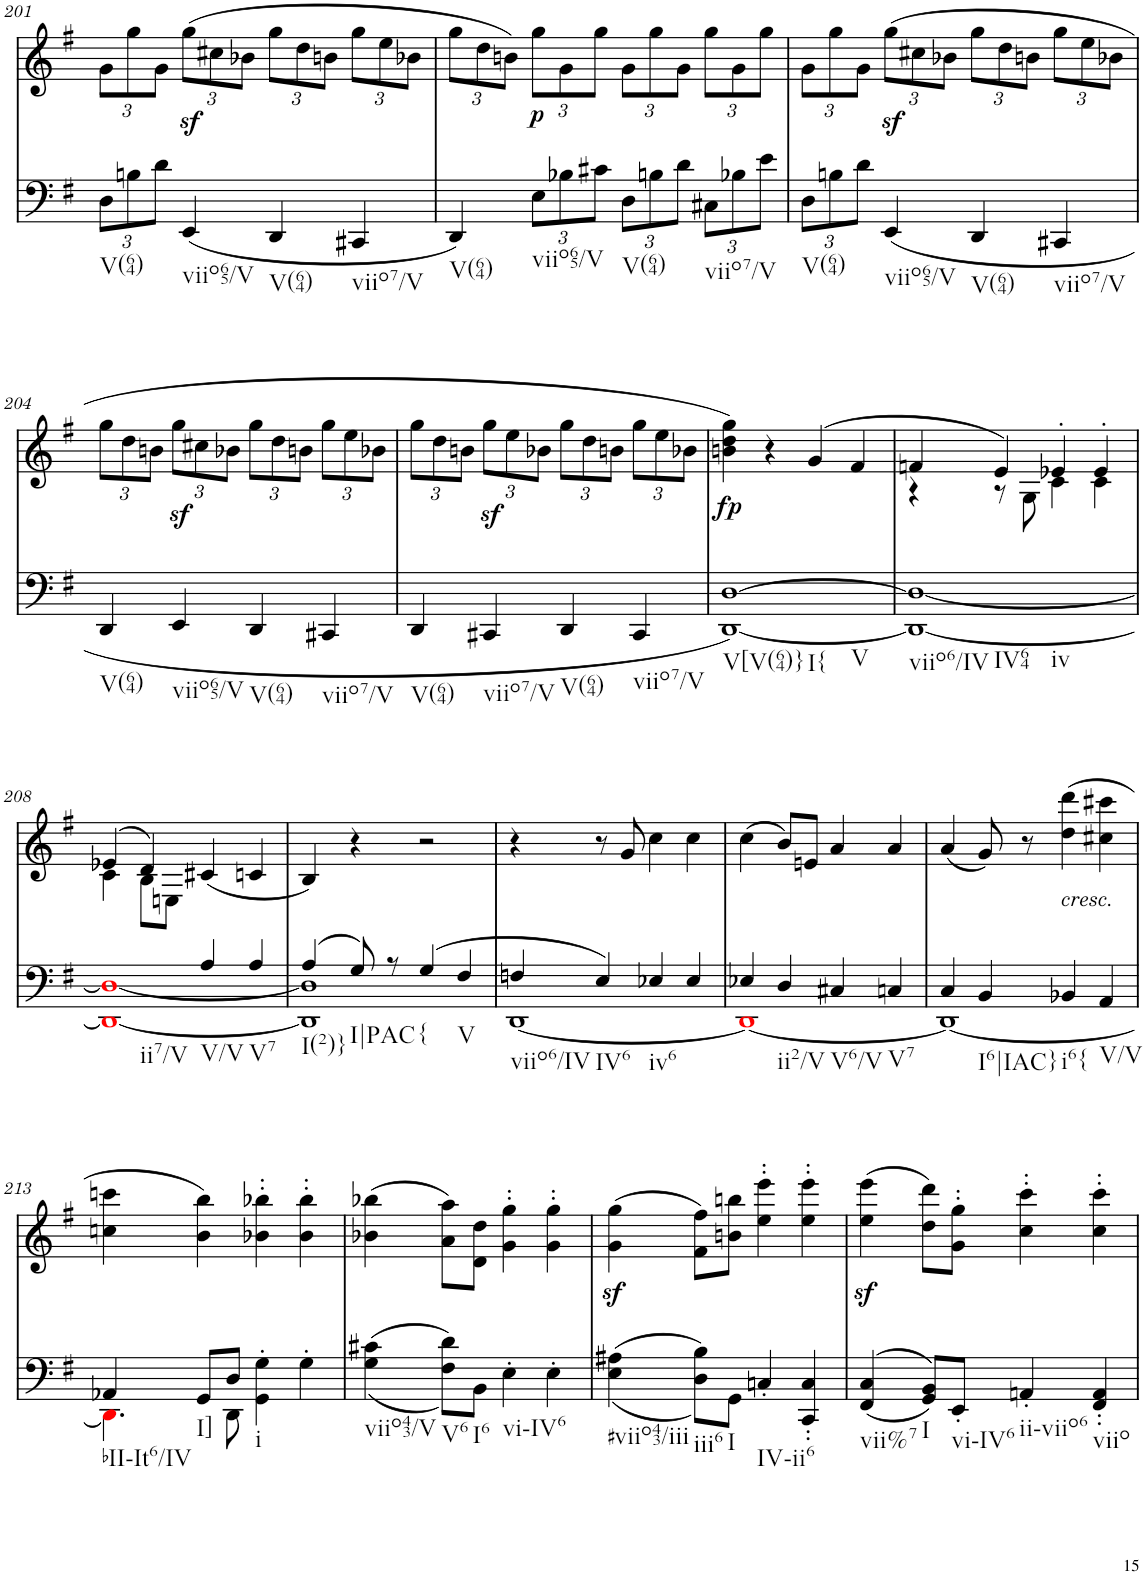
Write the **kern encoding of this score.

**kern	**kern	**text	**dynam
*part2	*part1	*part1	*part1
*staff2	*staff1	*staff1	*staff1
*I"piano	*I"piano	*	*
*I'Pno	*I'Pno	*	*
!!LO:PB:g=z
*clefF4	*clefF4	*	*
*k[f#]	*k[f#]	*	*
*G:	*G:	*	*
*M2/2	*M2/2	*	*
*met(c|)	*met(c|)	*	*
*Xbrackettup	*Xbrackettup	*	*
=201	=201	=201	=201
!LO:TX:b:t=V(64)	!	!	!
12D\L	12g\L	.	.
12Bn\	12gg\	.	.
12d\J	12g\J	.	.
!LO:TX:b:t=viio65/V	!	!	!
(4EE/	(12ggz<\L	.	.
.	12cc#X\	.	.
.	12b-X\J	.	.
!LO:TX:b:t=V(64)	!	!	!
4DD/	12gg\L	.	.
.	12dd\	.	.
.	12bn\J	.	.
!LO:TX:b:t=viio7/V	!	!	!
4CC#X/	12gg\L	.	.
.	12ee\	.	.
.	12b-X\J	.	.
=202	=202	=202	=202
!LO:TX:b:t=V(64)	!	!	!
4DD/)	12gg\L	.	.
.	12dd\	.	.
.	12bn\J)	.	.
!LO:TX:b:t=viio65/V	!	!	!
!	!	!LO:LY:b	!LO:DY:b
12E\L	12gg\L	p	p
12B-X\	12g\	.	.
12c#X\J	12gg\J	.	.
!LO:TX:b:t=V(64)	!	!	!
12D\L	12g\L	.	.
12Bn\	12gg\	.	.
12d\J	12g\J	.	.
!LO:TX:b:t=viio7/V	!	!	!
12C#X\L	12gg\L	.	.
12B-X\	12g\	.	.
12e\J	12gg\J	.	.
=203	=203	=203	=203
!LO:TX:b:t=V(64)	!	!	!
12D\L	12g\L	.	.
12Bn\	12gg\	.	.
12d\J	12g\J	.	.
!LO:TX:b:t=viio65/V	!	!	!
(<4EE/	(12ggz<\L	.	.
.	12cc#X\	.	.
.	12b-X\J	.	.
!LO:TX:b:t=V(64)	!	!	!
4DD/	12gg\L	.	.
.	12dd\	.	.
.	12bn\J	.	.
!LO:TX:b:t=viio7/V	!	!	!
4CC#X/	12gg\L	.	.
.	12ee\	.	.
.	12b-X\J	.	.
!!LO:LB:g=z
=204	=204	=204	=204
!LO:TX:b:t=V(64)	!	!	!
4DD/	12gg\L	.	.
.	12dd\	.	.
.	12bn\J	.	.
!LO:TX:b:t=viio65/V	!	!	!
4EE/	12ggz<\L	.	.
.	12cc#X\	.	.
.	12b-X\J	.	.
!LO:TX:b:t=V(64)	!	!	!
4DD/	12gg\L	.	.
.	12dd\	.	.
.	12bn\J	.	.
!LO:TX:b:t=viio7/V	!	!	!
4CC#X/	12gg\L	.	.
.	12ee\	.	.
.	12b-X\J	.	.
=205	=205	=205	=205
!LO:TX:b:t=V(64)	!	!	!
4DD/	12gg\L	.	.
.	12dd\	.	.
.	12bn\J	.	.
!LO:TX:b:t=viio7/V	!	!	!
4CC#X/	12ggz<\L	.	.
.	12ee\	.	.
.	12b-X\J	.	.
!LO:TX:b:t=V(64)	!	!	!
4DD/	12gg\L	.	.
.	12dd\	.	.
.	12bn\J	.	.
!LO:TX:b:t=viio7/V	!	!	!
4CC#/	12gg\L	.	.
.	12ee\	.	.
.	12b-X\J	.	.
=206	=206	=206	=206
!LO:TX:b:t=V[V(64)}	!	!	!
!LO:TX:b:t=I{	!	!	!
!LO:TX:b:t=V	!	!	!
!	!	!LO:LY:b	!LO:DY:b
[1DD [1D)	4bn\ 4dd\ 4gg\)	fp	fp
.	4r	.	.
.	(>4g/	.	.
.	4f#/	.	.
=207	=207	=207	=207
*	*^	*	*
!LO:TX:b:t=viio6/IV	!	!	!	!
!LO:TX:b:t=IV64	!	!	!	!
!LO:TX:b:t=iv	!	!	!	!
1DD_ 1D_	4fn/	4r	.	.
.	4e/)	8r	.	.
.	.	8G\	.	.
.	4e-X'/	4c\	.	.
.	4e-'/	4c\	.	.
!!LO:LB:g=z	!!
=208	=208	=208	=208	=208
*^	*	*	*	*
!LO:TX:b:t=ii7/V	!	!	!	!	!
2ryy	1DDi_ 1Di_	(4e-X/	4c\	.	.
.	.	4d/)	8B\L	.	.
.	.	.	8En\J	.	.
!LO:TX:b:t=V/V	!	!	!	!	!
4A/	.	(4c#X/	2ryy	.	.
!LO:TX:b:t=V7	!	!	!	!	!
4A/	.	4cn/	.	.	.
*	*	*v	*v	*	*
=209	=209	=209	=209	=209
!LO:TX:b:t=I(2)}	!	!	!	!
(4A/	1DD] 1D]	4B/)	.	.
!LO:TX:b:t=I|PAC	!	!	!	!
8G/)	.	4r	.	.
8r	.	.	.	.
!LO:TX:b:t={	!	!	!	!
(4G/	.	2r	.	.
!LO:TX:b:t=V	!	!	!	!
4F#/	.	.	.	.
=210	=210	=210	=210	=210
!LO:TX:b:t=viio6/IV	!	!	!	!
4Fn/	[1DD	4r	.	.
!LO:TX:b:t=IV6	!	!	!	!
4E/)	.	8r	.	.
.	.	8g/	.	.
!LO:TX:b:t=iv6	!	!	!	!
4E-X/	.	4cc\	.	.
4E-/	.	4cc\	.	.
=211	=211	=211	=211	=211
4E-X/	1DDi_	(4cc\	.	.
!LO:TX:b:t=ii2/V	!	!	!	!
4D/	.	8b/L)	.	.
.	.	8en/J	.	.
!LO:TX:b:t=V6/V	!	!	!	!
4C#X/	.	4a/	.	.
!LO:TX:b:t=V7	!	!	!	!
4Cn/	.	4a/	.	.
=212	=212	=212	=212	=212
4C/	1DD_	(4a/	.	.
!LO:TX:b:t=I6|IAC}	!	!	!	!
4BB/	.	8g/)	.	.
.	.	8r	.	.
!	!	!LO:TX:b:i:t=cresc.	!	!
!LO:TX:b:t=i6{	!	!	!	!
!	!	!	!LO:LY:b	!
4BB-X/	.	(4dd\ 4ddd\	<	.
!LO:TX:b:t=V/V	!	!	!	!
4AA/	.	4cc#X\ 4ccc#X\	.	.
!!LO:LB:g=z
=213	=213	=213	=213	=213
!LO:TX:b:t=bII-It6/IV	!	!	!	!
4AA-X/	4.DDi\]	4ccn\ 4cccn\	.	.
!LO:TX:b:t=I]	!	!	!	!
8GG/L	.	4b\ 4bb\)	.	.
8D/J	8DD\	.	.	.
!LO:TX:b:t=i	!	!	!	!
4GG\'> 4G\'>	2ryy	4b-X\' 4bb-X\'	.	.
4G'>\	.	4b-\' 4bb-\'	.	.
*v	*v	*	*	*
=214	=214	=214	=214
!LO:TX:b:t=viio43/V	!	!	!
((<4G\ 4c#X\	(4b-X\ 4bb-X\	.	.
!LO:TX:b:t=V6	!	!	!
8F#\ 8d\L))	8a\ 8aa\L)	.	.
!LO:TX:b:t=I6	!	!	!
8BB\J	8d\ 8dd\J	.	.
!LO:TX:b:t=vi-IV6	!	!	!
4E'\	4g\' 4gg\'	.	.
4E'\	4g\' 4gg\'	.	.
=215	=215	=215	=215
!LO:TX:b:t=#viio43/iii	!	!	!
!	!	!LO:LY:b	!
(<(4E\ 4A#X\	(4g\z< 4gg\z<	sf	.
!LO:TX:b:t=iii6	!	!	!
8D\ 8B\L))	8f#\ 8ff#\L)	.	.
!LO:TX:b:t=I	!	!	!
8GG\J	8bn\ 8bbn\J	.	.
!LO:TX:b:t=IV-ii6	!	!	!
4Cn'/	4ee\' 4eee\'	.	.
4CC/' 4C/'	4ee\' 4eee\'	.	.
=216	=216	=216	=216
!LO:TX:b:t=vii%7	!	!	!
!	!	!LO:LY:b	!
(>(4FF#/ 4C/	(4ee\z< 4eee\z<	sf	.
!LO:TX:b:t=I	!	!	!
8GG/ 8BB/L))	8dd\ 8ddd\L)	.	.
!LO:TX:b:t=vi-IV6	!	!	!
8EE'/J	8g\' 8gg\'J	.	.
!LO:TX:b:t=ii-viio6	!	!	!
4AAn'/	4cc\' 4ccc\'	.	.
!LO:TX:b:t=viio	!	!	!
4FF#/' 4AA/'	4cc\' 4ccc\'	.	.
=	=	=	=
*-	*-	*-	*-
